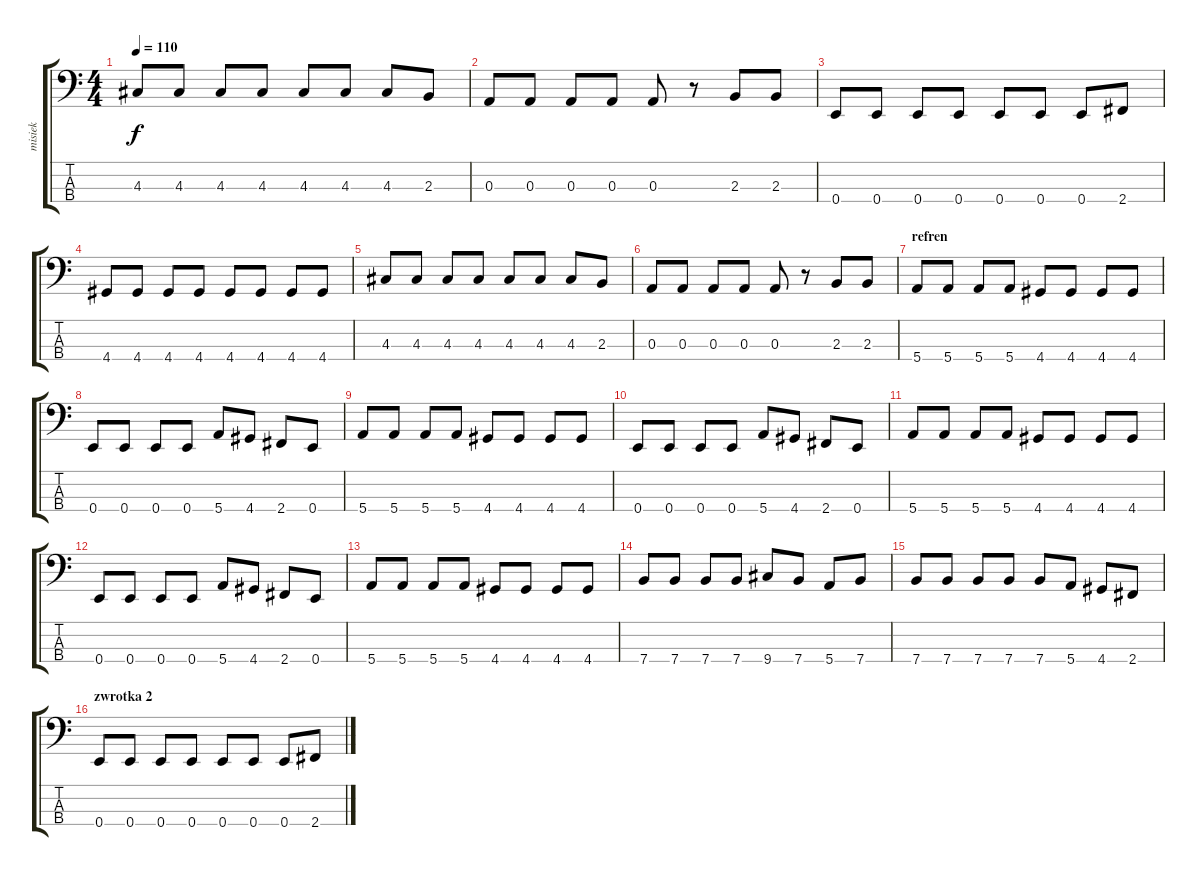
\track ("misiek" "misiek") {instrument electricbasspick}
\staff {score tabs}
\tuning (G2 D2 A1 E1) {hide}
\ts (4 4)
\tempo 110
\clef f4
\ks c
4.3.8{dy f} 4.3.8 4.3.8 4.3.8 4.3.8 4.3.8 4.3.8 2.3.8 |
0.3.8 0.3.8 0.3.8 0.3.8 0.3.8 r.8 2.3.8 2.3.8 |
0.4.8 0.4.8 0.4.8 0.4.8 0.4.8 0.4.8 0.4.8 2.4.8 |
4.4.8 4.4.8 4.4.8 4.4.8 4.4.8 4.4.8 4.4.8 4.4.8 |
4.3.8 4.3.8 4.3.8 4.3.8 4.3.8 4.3.8 4.3.8 2.3.8 |
0.3.8 0.3.8 0.3.8 0.3.8 0.3.8 r.8 2.3.8 2.3.8 |
\section ("" "refren")
5.4.8 5.4.8 5.4.8 5.4.8 4.4.8 4.4.8 4.4.8 4.4.8 |
0.4.8 0.4.8 0.4.8 0.4.8 5.4.8 4.4.8 2.4.8 0.4.8 |
5.4.8 5.4.8 5.4.8 5.4.8 4.4.8 4.4.8 4.4.8 4.4.8 |
0.4.8 0.4.8 0.4.8 0.4.8 5.4.8 4.4.8 2.4.8 0.4.8 |
5.4.8 5.4.8 5.4.8 5.4.8 4.4.8 4.4.8 4.4.8 4.4.8 |
0.4.8 0.4.8 0.4.8 0.4.8 5.4.8 4.4.8 2.4.8 0.4.8 |
5.4.8 5.4.8 5.4.8 5.4.8 4.4.8 4.4.8 4.4.8 4.4.8 |
7.4.8 7.4.8 7.4.8 7.4.8 9.4.8 7.4.8 5.4.8 7.4.8 |
7.4.8 7.4.8 7.4.8 7.4.8 7.4.8 5.4.8 4.4.8 2.4.8 |
\section ("" "zwrotka 2")
0.4.8 0.4.8 0.4.8 0.4.8 0.4.8 0.4.8 0.4.8 2.4.8
